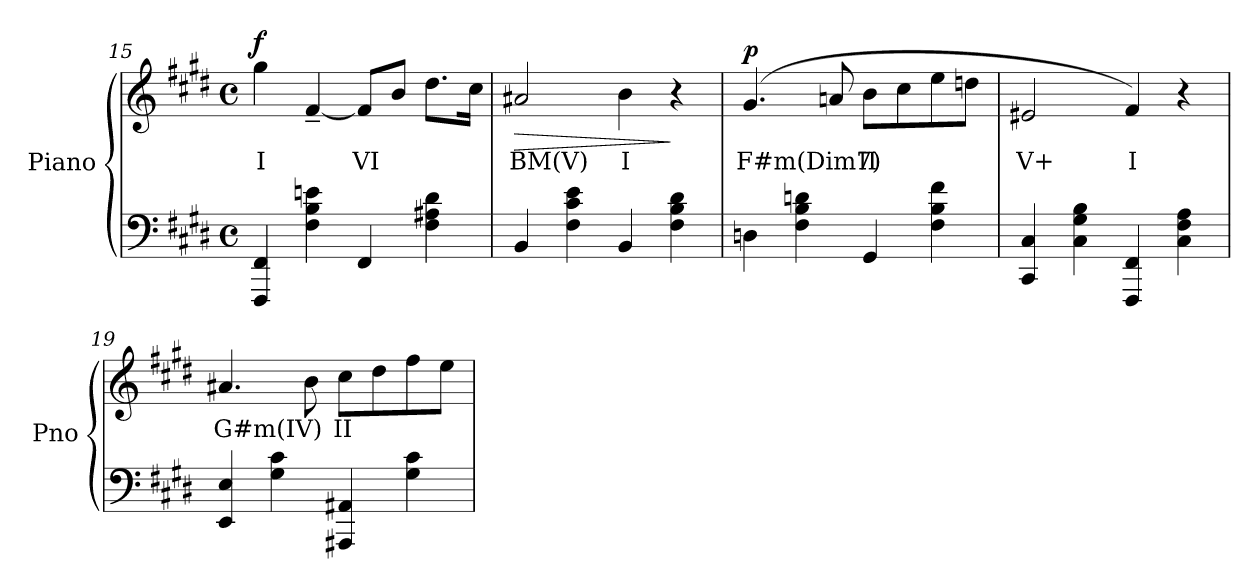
**kern	**kern	**text	**dynam
*part1	*part1	*part1	*part1
*staff2	*staff1	*staff1	*staff1/2
*I"Piano	*	*	*
*I'Pno	*	*	*
!!LO:LB:g=z
*clefF4	*clefG2	*	*
*k[f#c#g#d#]	*k[f#c#g#d#]	*	*
*M4/4	*M4/4	*	*
*met(c)	*met(c)	*	*
=15	=15	=15	=15
!	!	!LO:LY:b	!LO:DY:b
4FFF#/ 4FF#/	4gg#\	I	f
4F#\ 4B\ 4en\	[4f#~/	.	.
!	!	!LO:LY:b	!
4FF#/	8f#/L]	VI	.
.	8b/J	.	.
4F#\ 4A#X\ 4d#\	8.dd#\L	.	.
.	16cc#\Jk	.	.
=16	=16	=16	=16
!	!	!LO:LY:b	!LO:HP:b
4BB/	2a#X/	BM(V)	>
4F#\ 4c#\ 4e\	.	.	.
!	!	!LO:LY:b	!
4BB/	4b\	I	.
4F#\ 4B\ 4d#\	4r	.	]
=17	=17	=17	=17
!	!	!LO:LY:b	!LO:DY:b
4Dn\	(>4.g#/	F#m(Dim7)	p
4F#\ 4B\ 4dn\	.	.	.
.	8an/	.	.
!	!	!LO:LY:b	!
4GG#/	8b\L	II	.
.	8cc#\	.	.
4F#\ 4B\ 4f#\	8ee\	.	.
.	8ddn\J	.	.
=18	=18	=18	=18
!	!	!LO:LY:b	!
4CC#/ 4C#/	2e#X/	V+	.
4C#\ 4G#\ 4B\	.	.	.
!	!	!LO:LY:b	!
4FFF#/ 4FF#/	4f#/)	I	.
4C#\ 4F#\ 4A\	4r	.	.
=19	=19	=19	=19
!	!	!LO:LY:b	!
4EE/ 4E/	4.a#X/	G#m(IV)	.
4G#\ 4c#\	.	.	.
.	8b\	.	.
!	!	!LO:LY:b	!
4AAA#X/ 4AA#X/	8cc#\L	II	.
.	8dd#\	.	.
4G#\ 4c#\	8ff#\	.	.
.	8ee\J	.	.
=	=	=	=
*-	*-	*-	*-
